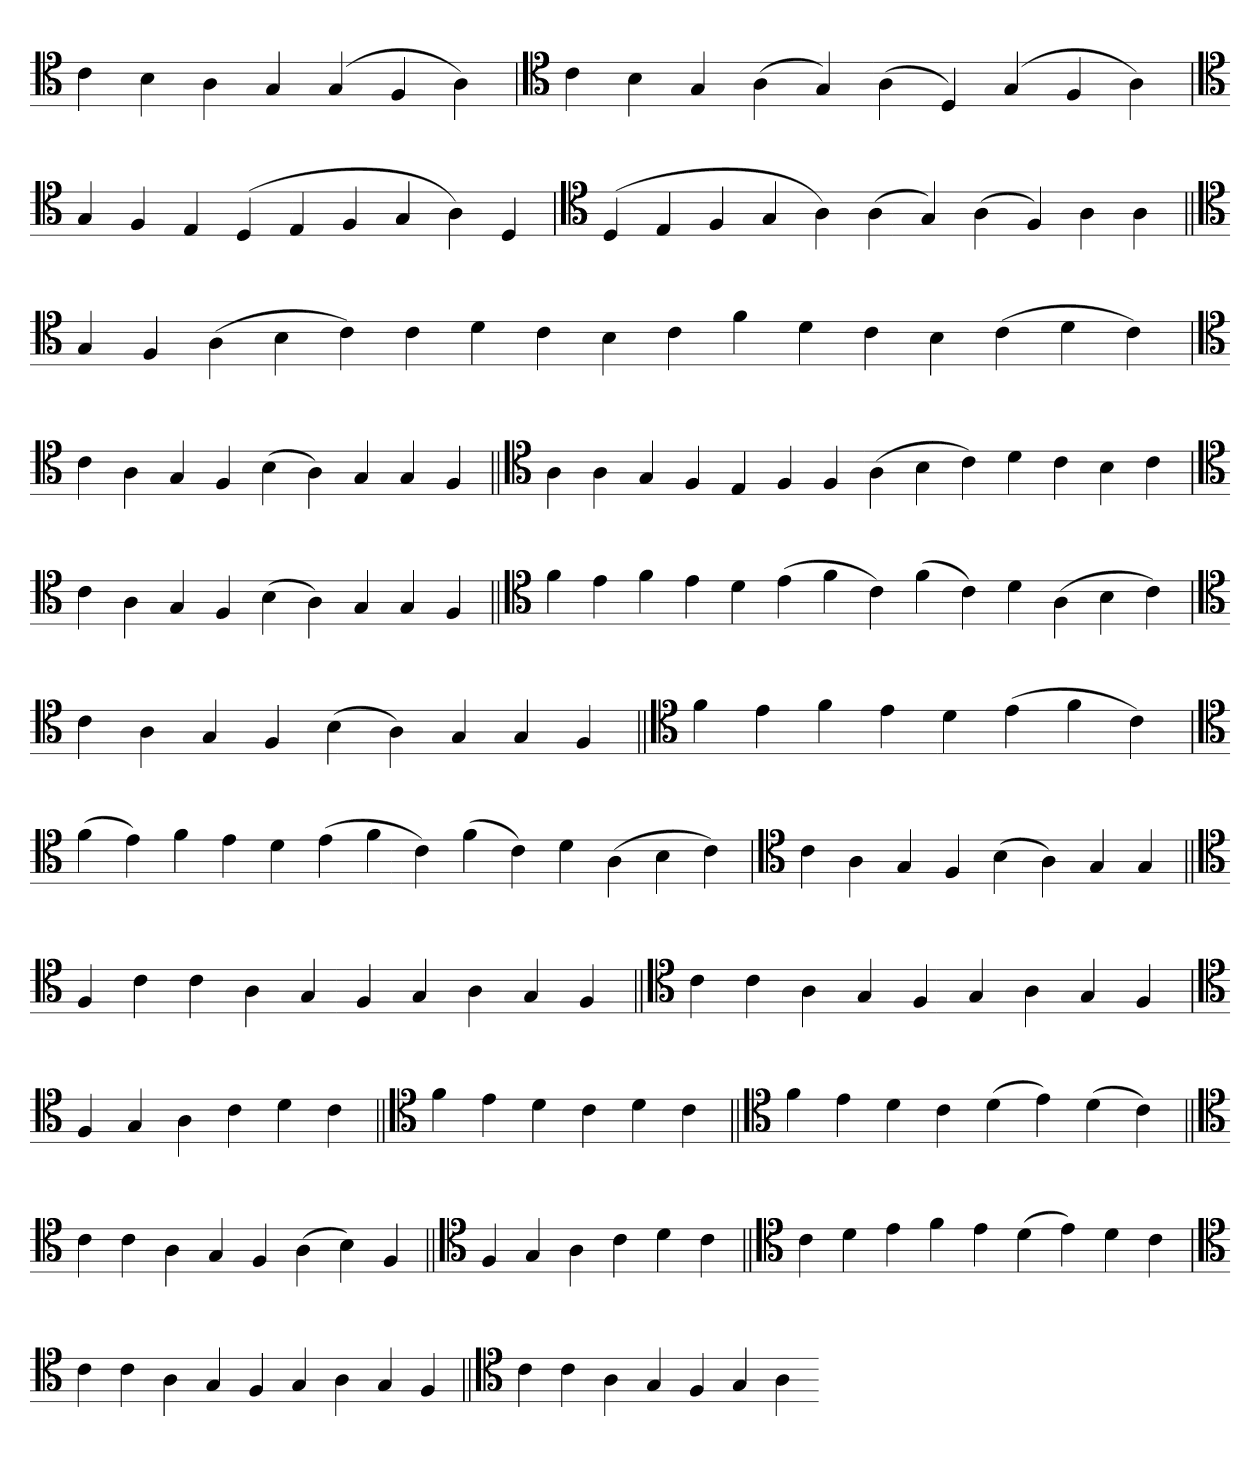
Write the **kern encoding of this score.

**kern
*part1
*staff1
*clefC4
=
4c
4B
4A
4G
(4G
4F
4A)
=`
*clefC4
4c
4B
4G
(4A
4G)
(4A
4D)
(4G
4F
4A)
=`
*clefC4
4G
4F
4E
(4D
4E
4F
4G
4A)
4D
=`
*clefC4
(4D
4E
4F
4G
4A)
(4A
4G)
(4A
4F)
4A
4A
=||
*clefC4
4G
4F
(4A
4B
4c)
4c
4d
4c
4B
4c
4f
4d
4c
4B
(4c
4d
4c)
=`
*clefC4
4c
4A
4G
4F
(4B
4A)
4G
4G
4F
=||
*clefC4
4A
4A
4G
4F
4E
4F
4F
(4A
4B
4c)
4d
4c
4B
4c
=`
*clefC4
4c
4A
4G
4F
(4B
4A)
4G
4G
4F
=||
*clefC4
4f
4e
4f
4e
4d
(4e
4f
4c)
(4f
4c)
4d
(4A
4B
4c)
=`
*clefC4
4c
4A
4G
4F
(4B
4A)
4G
4G
4F
=||
*clefC4
4f
4e
4f
4e
4d
(4e
4f
4c)
=`
*clefC4
(4f
4e)
4f
4e
4d
(4e
4f
4c)
(4f
4c)
4d
(4A
4B
4c)
=`
*clefC4
4c
4A
4G
4F
(4B
4A)
4G
4G
=||
*clefC4
4F
4c
4c
4A
4G
4F
4G
4A
4G
4F
=||
*clefC4
4c
4c
4A
4G
4F
4G
4A
4G
4F
='
*clefC4
4F
4G
4A
4c
4d
4c
=||
*clefC4
4f
4e
4d
4c
4d
4c
=||
*clefC4
4f
4e
4d
4c
(4d
4e)
(4d
4c)
=||
*clefC4
4c
4c
4A
4G
4F
(4A
4B)
4F
=||
*clefC4
4F
4G
4A
4c
4d
4c
=||
*clefC4
4c
4d
4e
4f
4e
(4d
4e)
4d
4c
='
*clefC4
4c
4c
4A
4G
4F
4G
4A
4G
4F
=||
*clefC4
4c
4c
4A
4G
4F
4G
4A
=-
*-
